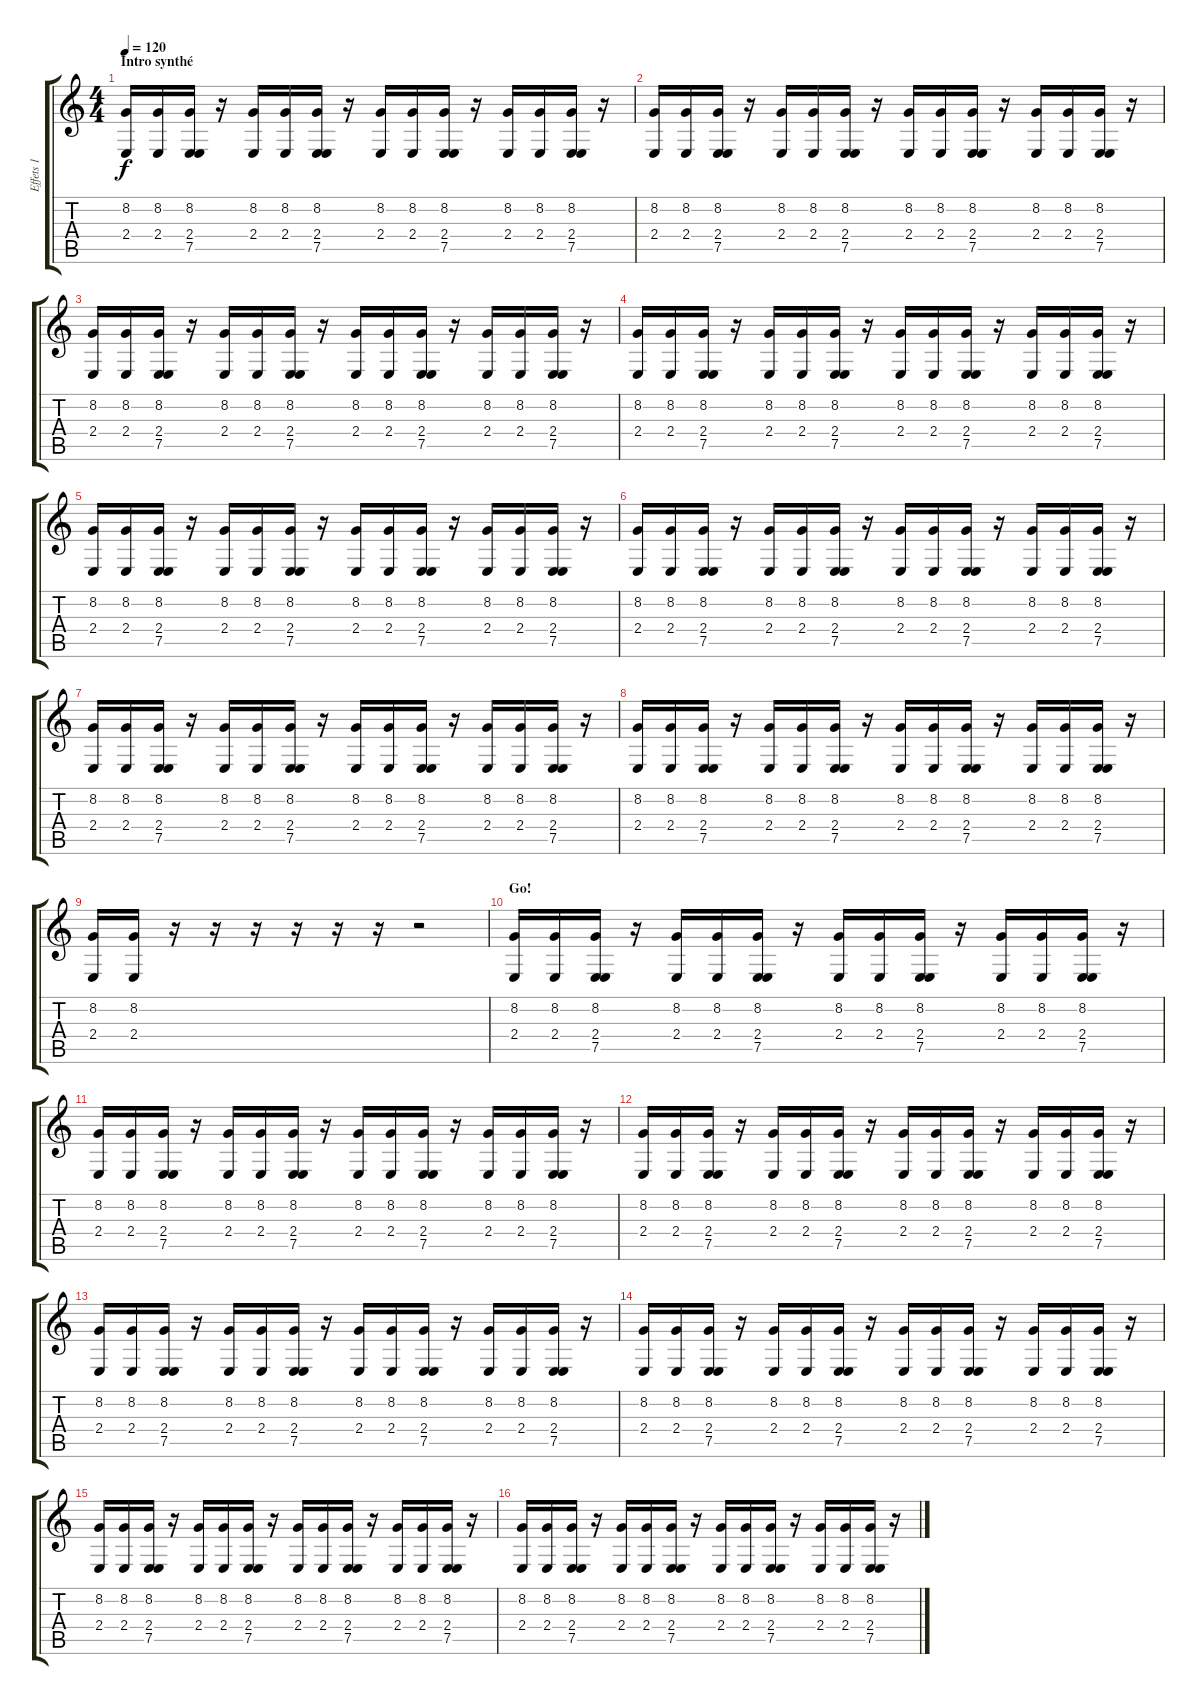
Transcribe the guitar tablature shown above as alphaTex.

\track ("Effets 1" "Effets 1") {instrument pad3polysynth}
\staff {score tabs}
\tuning (E4 B3 G3 D3 A2 E2) {hide}
\ts (4 4)
\section ("" "Intro synthé")
\tempo 120
\clef g2
\ks c
(8.2 2.4).16{dy f instrument pad3polysynth} (8.2 2.4).16 (8.2 2.4 7.5).16 r.16 (8.2 2.4).16 (8.2 2.4).16 (8.2 2.4 7.5).16 r.16 (8.2 2.4).16 (8.2 2.4).16 (8.2 2.4 7.5).16 r.16 (8.2 2.4).16 (8.2 2.4).16 (8.2 2.4 7.5).16 r.16 |
(8.2 2.4).16 (8.2 2.4).16 (8.2 2.4 7.5).16 r.16 (8.2 2.4).16 (8.2 2.4).16 (8.2 2.4 7.5).16 r.16 (8.2 2.4).16 (8.2 2.4).16 (8.2 2.4 7.5).16 r.16 (8.2 2.4).16 (8.2 2.4).16 (8.2 2.4 7.5).16 r.16 |
(8.2 2.4).16 (8.2 2.4).16 (8.2 2.4 7.5).16 r.16 (8.2 2.4).16 (8.2 2.4).16 (8.2 2.4 7.5).16 r.16 (8.2 2.4).16 (8.2 2.4).16 (8.2 2.4 7.5).16 r.16 (8.2 2.4).16 (8.2 2.4).16 (8.2 2.4 7.5).16 r.16 |
(8.2 2.4).16 (8.2 2.4).16 (8.2 2.4 7.5).16 r.16 (8.2 2.4).16 (8.2 2.4).16 (8.2 2.4 7.5).16 r.16 (8.2 2.4).16 (8.2 2.4).16 (8.2 2.4 7.5).16 r.16 (8.2 2.4).16 (8.2 2.4).16 (8.2 2.4 7.5).16 r.16 |
(8.2 2.4).16 (8.2 2.4).16 (8.2 2.4 7.5).16 r.16 (8.2 2.4).16 (8.2 2.4).16 (8.2 2.4 7.5).16 r.16 (8.2 2.4).16 (8.2 2.4).16 (8.2 2.4 7.5).16 r.16 (8.2 2.4).16 (8.2 2.4).16 (8.2 2.4 7.5).16 r.16 |
(8.2 2.4).16 (8.2 2.4).16 (8.2 2.4 7.5).16 r.16 (8.2 2.4).16 (8.2 2.4).16 (8.2 2.4 7.5).16 r.16 (8.2 2.4).16 (8.2 2.4).16 (8.2 2.4 7.5).16 r.16 (8.2 2.4).16 (8.2 2.4).16 (8.2 2.4 7.5).16 r.16 |
(8.2 2.4).16 (8.2 2.4).16 (8.2 2.4 7.5).16 r.16 (8.2 2.4).16 (8.2 2.4).16 (8.2 2.4 7.5).16 r.16 (8.2 2.4).16 (8.2 2.4).16 (8.2 2.4 7.5).16 r.16 (8.2 2.4).16 (8.2 2.4).16 (8.2 2.4 7.5).16 r.16 |
(8.2 2.4).16 (8.2 2.4).16 (8.2 2.4 7.5).16 r.16 (8.2 2.4).16 (8.2 2.4).16 (8.2 2.4 7.5).16 r.16 (8.2 2.4).16 (8.2 2.4).16 (8.2 2.4 7.5).16 r.16 (8.2 2.4).16 (8.2 2.4).16 (8.2 2.4 7.5).16 r.16 |
(8.2 2.4).16 (8.2 2.4).16 r.16 r.16 r.16 r.16 r.16 r.16 r.2 |
\section ("" "Go!")
(8.2 2.4).16 (8.2 2.4).16 (8.2 2.4 7.5).16 r.16 (8.2 2.4).16 (8.2 2.4).16 (8.2 2.4 7.5).16 r.16 (8.2 2.4).16 (8.2 2.4).16 (8.2 2.4 7.5).16 r.16 (8.2 2.4).16 (8.2 2.4).16 (8.2 2.4 7.5).16 r.16 |
(8.2 2.4).16 (8.2 2.4).16 (8.2 2.4 7.5).16 r.16 (8.2 2.4).16 (8.2 2.4).16 (8.2 2.4 7.5).16 r.16 (8.2 2.4).16 (8.2 2.4).16 (8.2 2.4 7.5).16 r.16 (8.2 2.4).16 (8.2 2.4).16 (8.2 2.4 7.5).16 r.16 |
(8.2 2.4).16 (8.2 2.4).16 (8.2 2.4 7.5).16 r.16 (8.2 2.4).16 (8.2 2.4).16 (8.2 2.4 7.5).16 r.16 (8.2 2.4).16 (8.2 2.4).16 (8.2 2.4 7.5).16 r.16 (8.2 2.4).16 (8.2 2.4).16 (8.2 2.4 7.5).16 r.16 |
(8.2 2.4).16 (8.2 2.4).16 (8.2 2.4 7.5).16 r.16 (8.2 2.4).16 (8.2 2.4).16 (8.2 2.4 7.5).16 r.16 (8.2 2.4).16 (8.2 2.4).16 (8.2 2.4 7.5).16 r.16 (8.2 2.4).16 (8.2 2.4).16 (8.2 2.4 7.5).16 r.16 |
(8.2 2.4).16 (8.2 2.4).16 (8.2 2.4 7.5).16 r.16 (8.2 2.4).16 (8.2 2.4).16 (8.2 2.4 7.5).16 r.16 (8.2 2.4).16 (8.2 2.4).16 (8.2 2.4 7.5).16 r.16 (8.2 2.4).16 (8.2 2.4).16 (8.2 2.4 7.5).16 r.16 |
(8.2 2.4).16 (8.2 2.4).16 (8.2 2.4 7.5).16 r.16 (8.2 2.4).16 (8.2 2.4).16 (8.2 2.4 7.5).16 r.16 (8.2 2.4).16 (8.2 2.4).16 (8.2 2.4 7.5).16 r.16 (8.2 2.4).16 (8.2 2.4).16 (8.2 2.4 7.5).16 r.16 |
(8.2 2.4).16 (8.2 2.4).16 (8.2 2.4 7.5).16 r.16 (8.2 2.4).16 (8.2 2.4).16 (8.2 2.4 7.5).16 r.16 (8.2 2.4).16 (8.2 2.4).16 (8.2 2.4 7.5).16 r.16 (8.2 2.4).16 (8.2 2.4).16 (8.2 2.4 7.5).16 r.16
